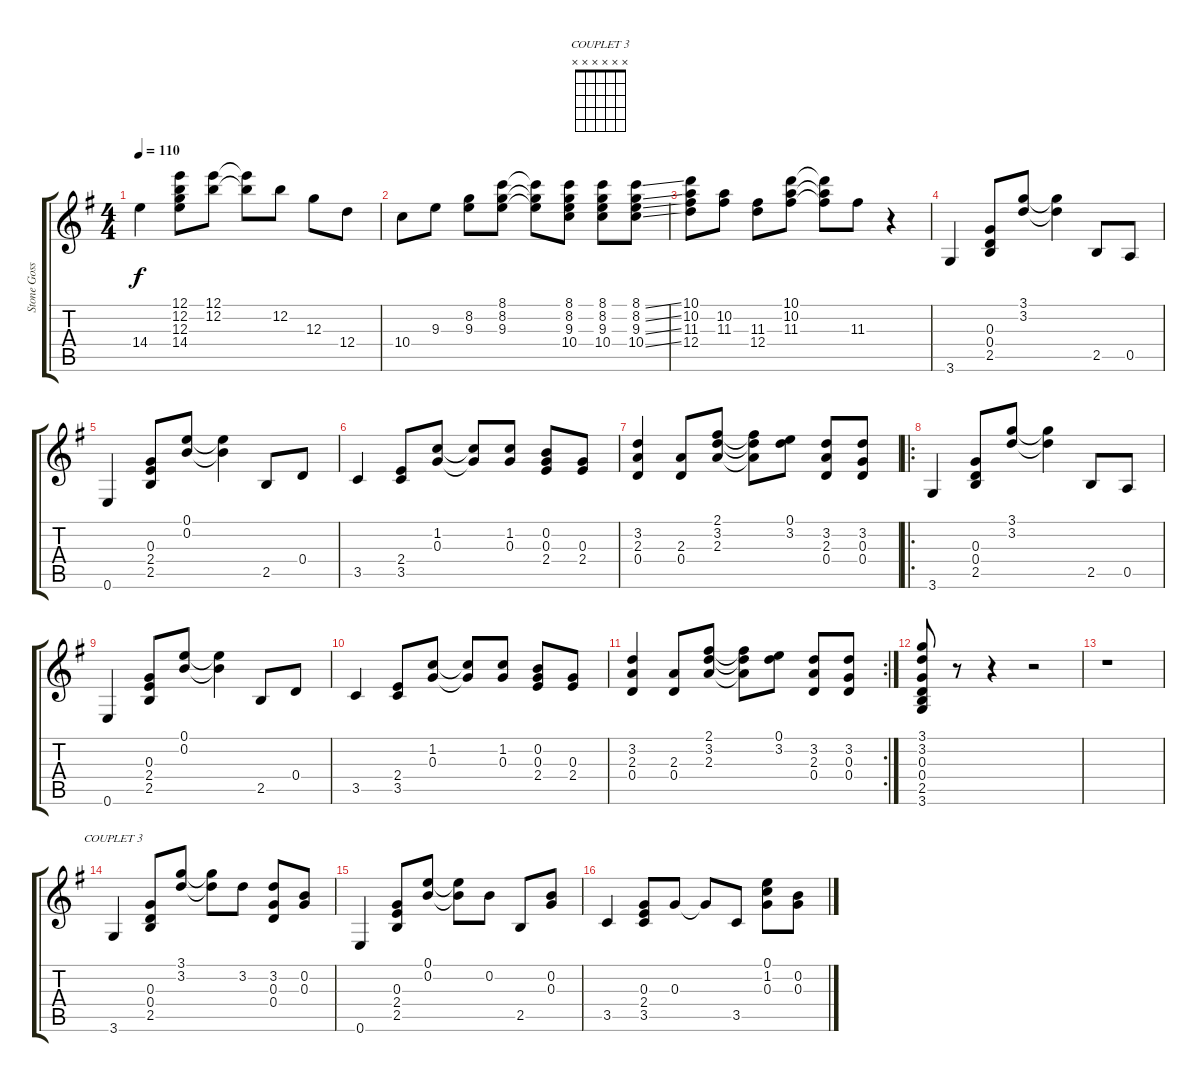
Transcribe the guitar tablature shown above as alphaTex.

\track ("Stone Gossard" "Stone Goss") {instrument overdrivenguitar}
\staff {score tabs}
\tuning (E4 B3 G3 D3 A2 E2) {hide}
\chord ("COUPLET 3" x x x x x x)
\ts (4 4)
\tempo 110
\clef g2
\ks g
14.4.4{dy f} (12.1 12.2 12.3 14.4).8 (12.1 12.2).8 (12.1{t} 12.2{t}).8 12.2.8 12.3.8 12.4.8 |
10.4.8 9.3.8 (8.2 9.3).8 (8.1 8.2 9.3).8 (8.1{t} 8.2{t} 9.3{t}).8 (8.1 8.2 9.3 10.4).8 (8.1 8.2 9.3 10.4).8 (8.1{ss} 8.2{ss} 9.3{ss} 10.4{ss}).8 |
(10.1 10.2 11.3 12.4).8 (10.2 11.3).8 (11.3 12.4).8 (10.1 10.2 11.3).8 (10.1{t} 10.2{t} 11.3{t}).8 11.3.8 r.4 |
3.6.4 (0.3 0.4 2.5).8 (3.1 3.2).8 (3.1{t} 3.2{t}).4 2.5.8 0.5.8 |
0.6.4 (0.3 2.4 2.5).8 (0.1 0.2).8 (0.1{t} 0.2{t}).4 2.5.8 0.4.8 |
3.5.4 (2.4 3.5).8 (1.2 0.3).8 (1.2{t} 0.3{t}).8 (1.2 0.3).8 (0.2 0.3 2.4).8 (0.3 2.4).8 |
(3.2 2.3 0.4).4 (2.3 0.4).8 (2.1 3.2 2.3).8 (2.1{t} 3.2{t} 2.3{t}).8 (0.1 3.2).8 (3.2 2.3 0.4).8 (3.2 0.3 0.4).8 |
\ro
3.6.4 (0.3 0.4 2.5).8 (3.1 3.2).8 (3.1{t} 3.2{t}).4 2.5.8 0.5.8 |
0.6.4 (0.3 2.4 2.5).8 (0.1 0.2).8 (0.1{t} 0.2{t}).4 2.5.8 0.4.8 |
3.5.4 (2.4 3.5).8 (1.2 0.3).8 (1.2{t} 0.3{t}).8 (1.2 0.3).8 (0.2 0.3 2.4).8 (0.3 2.4).8 |
\rc 2
(3.2 2.3 0.4).4 (2.3 0.4).8 (2.1 3.2 2.3).8 (2.1{t} 3.2{t} 2.3{t}).8 (0.1 3.2).8 (3.2 2.3 0.4).8 (3.2 0.3 0.4).8 |
(3.1 3.2 0.3 0.4 2.5 3.6).8 r.8 r.4 r.2 |
r.1 |
3.6.4{ch "COUPLET 3"} (0.3 0.4 2.5).8 (3.1 3.2).8 (3.1{t} 3.2{t}).8 3.2.8 (3.2 0.3 0.4).8 (0.2 0.3).8 |
0.6.4 (0.3 2.4 2.5).8 (0.1 0.2).8 (0.1{t} 0.2{t}).8 0.2.8 2.5.8 (0.2 0.3).8 |
3.5.4 (0.3 2.4 3.5).8 0.3.8 0.3{t}.8 3.5.8 (0.1 1.2 0.3).8 (0.2 0.3).8
